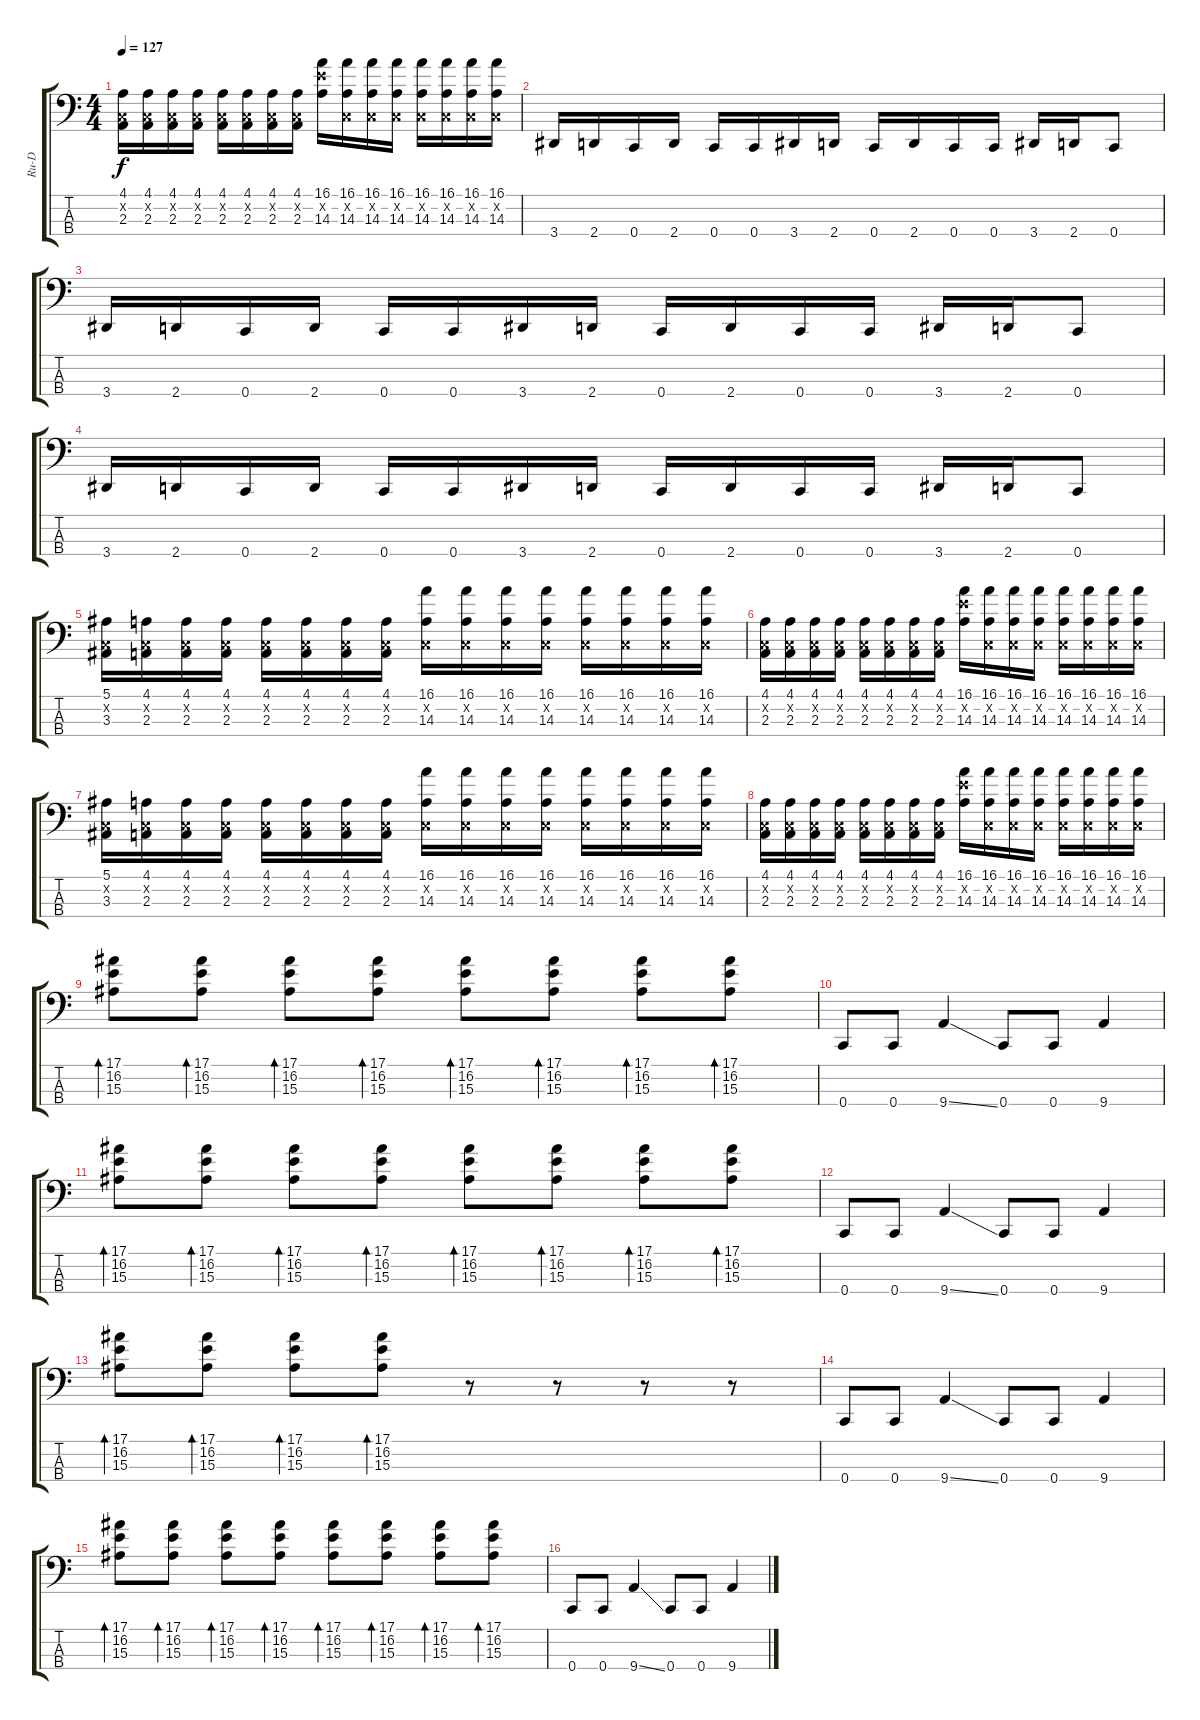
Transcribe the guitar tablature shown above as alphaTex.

\track ("Ru-D" "Ru-D") {instrument synthbass2}
\staff {score tabs}
\tuning (F2 C2 G1 C1) {hide}
\ts (4 4)
\tempo 127
\clef f4
\ks c
(4.1 0.2{x} 2.3).16{dy f} (4.1 0.2{x} 2.3).16 (4.1 0.2{x} 2.3).16 (4.1 0.2{x} 2.3).16 (4.1 0.2{x} 2.3).16 (4.1 0.2{x} 2.3).16 (4.1 0.2{x} 2.3).16 (4.1 0.2{x} 2.3).16 (16.1 16.2{x} 14.3).16 (16.1 0.2{x} 14.3).16 (16.1 0.2{x} 14.3).16 (16.1 0.2{x} 14.3).16 (16.1 0.2{x} 14.3).16 (16.1 0.2{x} 14.3).16 (16.1 0.2{x} 14.3).16 (16.1 0.2{x} 14.3).16 |
3.4.16{instrument synthbass2} 2.4.16 0.4.16 2.4.16 0.4.16 0.4.16 3.4.16 2.4.16 0.4.16 2.4.16 0.4.16 0.4.16 3.4.16 2.4.16 0.4.8 |
3.4.16 2.4.16 0.4.16 2.4.16 0.4.16 0.4.16 3.4.16 2.4.16 0.4.16 2.4.16 0.4.16 0.4.16 3.4.16 2.4.16 0.4.8 |
3.4.16 2.4.16 0.4.16 2.4.16 0.4.16 0.4.16 3.4.16 2.4.16 0.4.16 2.4.16 0.4.16 0.4.16 3.4.16 2.4.16 0.4.8 |
(5.1 0.2{x} 3.3).16{instrument slapbass1} (4.1 0.2{x} 2.3).16 (4.1 0.2{x} 2.3).16 (4.1 0.2{x} 2.3).16 (4.1 0.2{x} 2.3).16 (4.1 0.2{x} 2.3).16 (4.1 0.2{x} 2.3).16 (4.1 0.2{x} 2.3).16 (16.1 0.2{x} 14.3).16 (16.1 0.2{x} 14.3).16 (16.1 0.2{x} 14.3).16 (16.1 0.2{x} 14.3).16 (16.1 0.2{x} 14.3).16 (16.1 0.2{x} 14.3).16 (16.1 0.2{x} 14.3).16 (16.1 0.2{x} 14.3).16 |
(4.1 0.2{x} 2.3).16 (4.1 0.2{x} 2.3).16 (4.1 0.2{x} 2.3).16 (4.1 0.2{x} 2.3).16 (4.1 0.2{x} 2.3).16 (4.1 0.2{x} 2.3).16 (4.1 0.2{x} 2.3).16 (4.1 0.2{x} 2.3).16 (16.1 16.2{x} 14.3).16 (16.1 0.2{x} 14.3).16 (16.1 0.2{x} 14.3).16 (16.1 0.2{x} 14.3).16 (16.1 0.2{x} 14.3).16 (16.1 0.2{x} 14.3).16 (16.1 0.2{x} 14.3).16 (16.1 0.2{x} 14.3).16 |
(5.1 0.2{x} 3.3).16 (4.1 0.2{x} 2.3).16 (4.1 0.2{x} 2.3).16 (4.1 0.2{x} 2.3).16 (4.1 0.2{x} 2.3).16 (4.1 0.2{x} 2.3).16 (4.1 0.2{x} 2.3).16 (4.1 0.2{x} 2.3).16 (16.1 0.2{x} 14.3).16 (16.1 0.2{x} 14.3).16 (16.1 0.2{x} 14.3).16 (16.1 0.2{x} 14.3).16 (16.1 0.2{x} 14.3).16 (16.1 0.2{x} 14.3).16 (16.1 0.2{x} 14.3).16 (16.1 0.2{x} 14.3).16 |
(4.1 0.2{x} 2.3).16 (4.1 0.2{x} 2.3).16 (4.1 0.2{x} 2.3).16 (4.1 0.2{x} 2.3).16 (4.1 0.2{x} 2.3).16 (4.1 0.2{x} 2.3).16 (4.1 0.2{x} 2.3).16 (4.1 0.2{x} 2.3).16 (16.1 16.2{x} 14.3).16 (16.1 0.2{x} 14.3).16 (16.1 0.2{x} 14.3).16 (16.1 0.2{x} 14.3).16 (16.1 0.2{x} 14.3).16 (16.1 0.2{x} 14.3).16 (16.1 0.2{x} 14.3).16 (16.1 0.2{x} 14.3).16 |
(17.1 16.2 15.3).8{bd 60} (17.1 16.2 15.3).8{bd 60} (17.1 16.2 15.3).8{bd 60} (17.1 16.2 15.3).8{bd 60} (17.1 16.2 15.3).8{bd 60} (17.1 16.2 15.3).8{bd 60} (17.1 16.2 15.3).8{bd 60} (17.1 16.2 15.3).8{bd 60} |
0.4.8{instrument synthbass2} 0.4.8 9.4{ss}.4 0.4.8 0.4.8 9.4.4 |
(17.1 16.2 15.3).8{bd 60 instrument slapbass1} (17.1 16.2 15.3).8{bd 60} (17.1 16.2 15.3).8{bd 60} (17.1 16.2 15.3).8{bd 60} (17.1 16.2 15.3).8{bd 60} (17.1 16.2 15.3).8{bd 60} (17.1 16.2 15.3).8{bd 60} (17.1 16.2 15.3).8{bd 60} |
0.4.8{instrument synthbass2} 0.4.8 9.4{ss}.4 0.4.8 0.4.8 9.4.4 |
(17.1 16.2 15.3).8{bd 60 instrument slapbass1} (17.1 16.2 15.3).8{bd 60} (17.1 16.2 15.3).8{bd 60} (17.1 16.2 15.3).8{bd 60} r.8 r.8 r.8 r.8 |
0.4.8{instrument synthbass2} 0.4.8 9.4{ss}.4 0.4.8 0.4.8 9.4.4 |
(17.1 16.2 15.3).8{bd 60 instrument slapbass1} (17.1 16.2 15.3).8{bd 60} (17.1 16.2 15.3).8{bd 60} (17.1 16.2 15.3).8{bd 60} (17.1 16.2 15.3).8{bd 60} (17.1 16.2 15.3).8{bd 60} (17.1 16.2 15.3).8{bd 60} (17.1 16.2 15.3).8{bd 60} |
0.4.8{instrument synthbass2} 0.4.8 9.4{ss}.4 0.4.8 0.4.8 9.4.4
